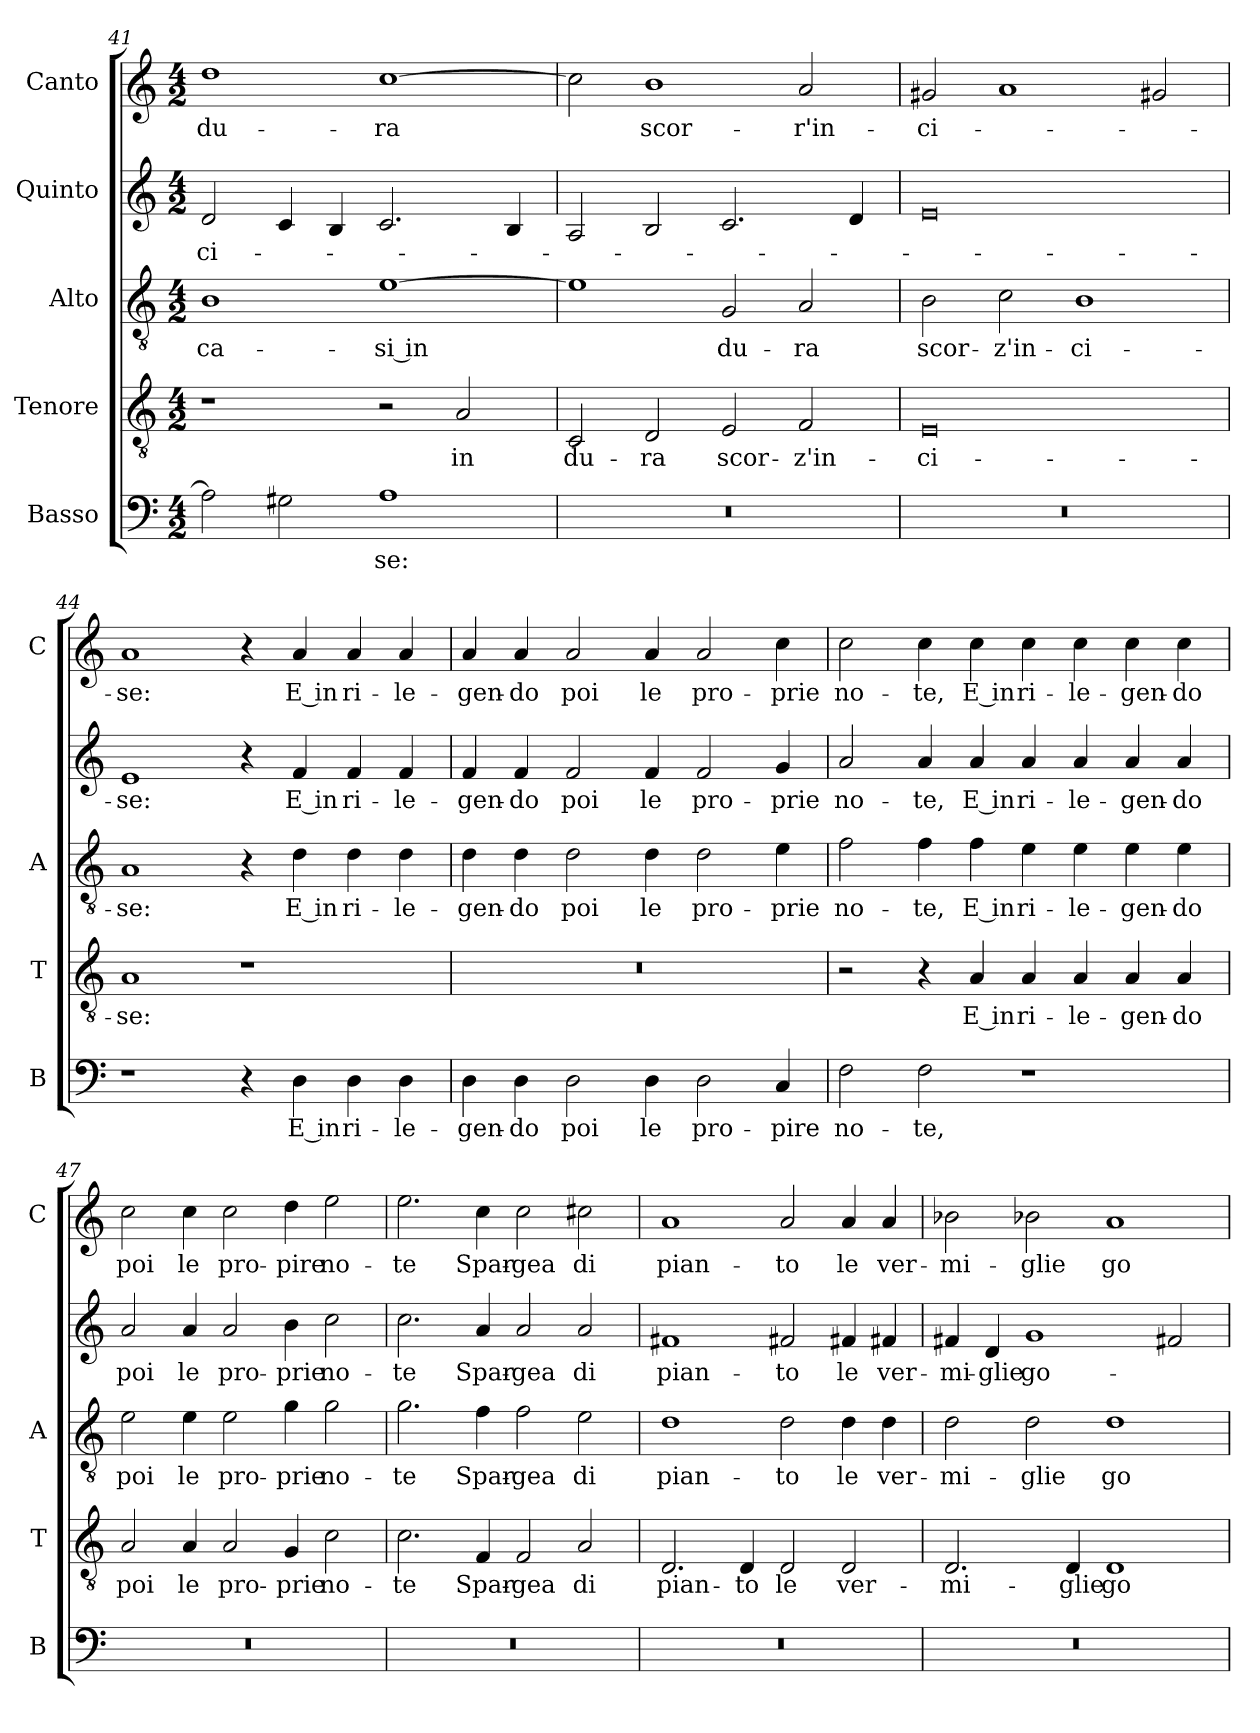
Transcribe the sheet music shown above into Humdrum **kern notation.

**kern	**text	**kern	**text	**kern	**text	**kern	**text	**kern	**text
*part5	*part5	*part4	*part4	*part3	*part3	*part2	*part2	*part1	*part1
*staff5	*staff5	*staff4	*staff4	*staff3	*staff3	*staff2	*staff2	*staff1	*staff1
*I"Basso	*	*I"Tenore	*	*I"Alto	*	*I"Quinto	*	*I"Canto	*
*I'B	*	*I'T	*	*I'A	*	*	*	*I'C	*
*clefF4	*	*clefGv2	*	*clefGv2	*	*clefG2	*	*clefG2	*
*k[]	*	*k[]	*	*k[]	*	*k[]	*	*k[]	*
*C:	*	*C:	*	*C:	*	*C:	*	*C:	*
*M4/2	*	*M4/2	*	*M4/2	*	*M4/2	*	*M4/2	*
=41	=41	=41	=41	=41	=41	=41	=41	=41	=41
2A]	.	1r	.	1B	ca-	2d	-ci-	1dd	du-
2G#X	.	.	.	.	.	4c	.	.	.
.	.	.	.	.	.	4B	.	.	.
1A	-se:	2r	.	[1e	-si in	2.c	.	[1cc	-ra
.	.	2A	in	.	.	.	.	.	.
.	.	.	.	.	.	4B	.	.	.
=42	=42	=42	=42	=42	=42	=42	=42	=42	=42
0r	.	2C	du-	1e]	.	2A	.	2cc]	.
.	.	2D	-ra	.	.	2B	.	1b	scor-
.	.	2E	scor-	2G	du-	2.c	.	.	.
.	.	2F	-z'in-	2A	-ra	.	.	2a	-r'in-
.	.	.	.	.	.	4d	.	.	.
=43	=43	=43	=43	=43	=43	=43	=43	=43	=43
0r	.	0E	-ci-	2B	scor-	0e	.	2g#X	-ci-
.	.	.	.	2c	-z'in-	.	.	1a	.
.	.	.	.	1B	-ci-	.	.	.	.
.	.	.	.	.	.	.	.	2g#X	.
=44	=44	=44	=44	=44	=44	=44	=44	=44	=44
1r	.	1A	-se:	1A	-se:	1e	-se:	1a	-se:
4r	.	1r	.	4r	.	4r	.	4r	.
4D	E in	.	.	4d	E in	4f	E in	4a	E in
4D	ri-	.	.	4d	ri-	4f	ri-	4a	ri-
4D	-le-	.	.	4d	-le-	4f	-le-	4a	-le-
=45	=45	=45	=45	=45	=45	=45	=45	=45	=45
4D	-gen-	0r	.	4d	-gen-	4f	-gen-	4a	-gen-
4D	-do	.	.	4d	-do	4f	-do	4a	-do
2D	poi	.	.	2d	poi	2f	poi	2a	poi
4D	le	.	.	4d	le	4f	le	4a	le
2D	pro-	.	.	2d	pro-	2f	pro-	2a	pro-
4C	-pire	.	.	4e	-prie	4g	-prie	4cc	-prie
=46	=46	=46	=46	=46	=46	=46	=46	=46	=46
2F	no-	2r	.	2f	no-	2a	no-	2cc	no-
2F	-te,	4r	.	4f	-te,	4a	-te,	4cc	-te,
.	.	4A	E in	4f	E in	4a	E in	4cc	E in
1r	.	4A	ri-	4e	ri-	4a	ri-	4cc	ri-
.	.	4A	-le-	4e	-le-	4a	-le-	4cc	-le-
.	.	4A	-gen-	4e	-gen-	4a	-gen-	4cc	-gen-
.	.	4A	-do	4e	-do	4a	-do	4cc	-do
=47	=47	=47	=47	=47	=47	=47	=47	=47	=47
0r	.	2A	poi	2e	poi	2a	poi	2cc	poi
.	.	4A	le	4e	le	4a	le	4cc	le
.	.	2A	pro-	2e	pro-	2a	pro-	2cc	pro-
.	.	4G	-prie	4g	-prie	4b	-prie	4dd	-pire
.	.	2c	no-	2g	no-	2cc	no-	2ee	no-
=48	=48	=48	=48	=48	=48	=48	=48	=48	=48
0r	.	2.c	-te	2.g	-te	2.cc	-te	2.ee	-te
.	.	4F	Spar-	4f	Spar-	4a	Spar-	4cc	Spar-
.	.	2F	-gea	2f	-gea	2a	-gea	2cc	-gea
.	.	2A	di	2e	di	2a	di	2cc#X	di
=49	=49	=49	=49	=49	=49	=49	=49	=49	=49
0r	.	2.D	pian-	1d	pian-	1f#X	pian-	1a	pian-
.	.	4D	-to	.	.	.	.	.	.
.	.	2D	le	2d	-to	2f#X	-to	2a	-to
.	.	2D	ver-	4d	le	4f#X	le	4a	le
.	.	.	.	4d	ver-	4f#X	ver-	4a	ver-
=50	=50	=50	=50	=50	=50	=50	=50	=50	=50
0r	.	2.D	-mi-	2d	-mi-	4f#X	-mi-	2b-X	-mi-
.	.	.	.	.	.	4d	-glie	.	.
.	.	.	.	2d	-glie	1g	go-	2b-X	-glie
.	.	4D	-glie	.	.	.	.	.	.
.	.	1D	go-	1d	go-	.	.	1a	go-
.	.	.	.	.	.	2f#X	.	.	.
=	=	=	=	=	=	=	=	=	=
*-	*-	*-	*-	*-	*-	*-	*-	*-	*-
